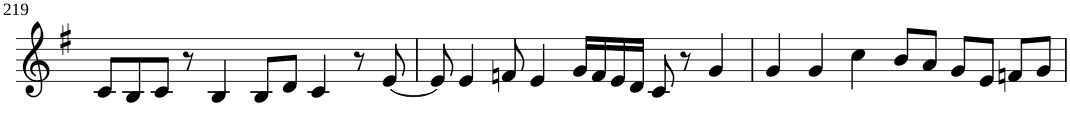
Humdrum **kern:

**kern
*part1
*staff1
*I"Violin
!!LO:PB:g=z
*clefG2
*k[f#]
*G:
*M6/4
=219
8c/L
8B/
8c/J
8r
4B/
8B/L
8d/J
4c/
8r
[8e/
=220
8e/]
4e/
8fn/
4e/
16g/LL
16f/
16e/
16d/JJ
8c/
8r
4g/
=221
4g/
4g/
4cc\
8b/L
8a/J
8g/L
8e/J
8fn/L
8g/J
=
*-
